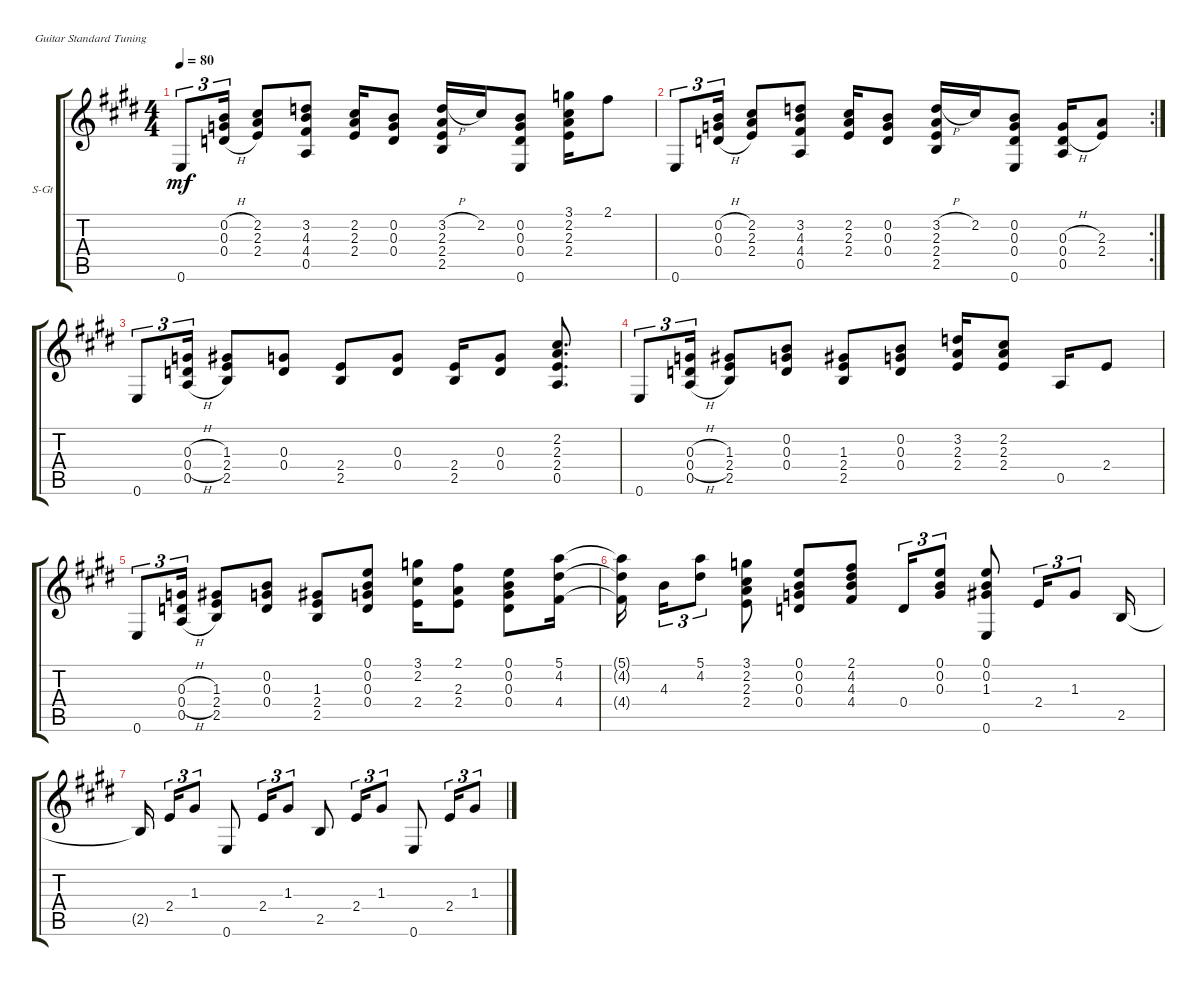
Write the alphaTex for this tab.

\defaultSystemsLayout 4
\bracketExtendMode groupsimilarinstruments
\firstSystemTrackNameOrientation horizontal
\otherSystemsTrackNameOrientation horizontal
\track ("Steel Guitar" "S-Gt") {instrument acousticguitarsteel}
\staff {score tabs}
\tuning (E4 B3 G3 D3 A2 E2)
\ts (4 4)
\tempo 80
\clef g2
\scale
0.534653
\ks e
0.6.8{tu (3 2) dy mf instrument acousticguitarsteel} (0.2{h} 0.3{h} 0.4{h}).16{tu (3 2) beam split} (2.2 2.3 2.4).8{beam merge} (0.5 4.4 4.3 3.2).8{beam split} (2.2 2.3 2.4).16 (0.4 0.3 0.2).8 (3.2{h} 2.3 2.4 2.5).16 2.2.16 (0.2 0.3 0.4 0.6).8 (3.1 2.2 2.3 2.4).16 2.1.8 |
\rc 2
\scale
0.465347 0.6.8{tu (3 2)} (0.2{h} 0.3{h} 0.4{h}).16{tu (3 2) beam split} (2.2 2.3 2.4).8{beam merge} (3.2 4.3 4.4 0.5).8{beam split} (2.2 2.3 2.4).16 (0.2 0.3 0.4).8 (3.2{h} 2.3 2.4 2.5).16 2.2.16 (0.2 0.3 0.4 0.6).8 (0.3{h} 0.4{h} 0.5).16 (2.3 2.4).8 |
\scale
0.819767 0.6.8{tu (3 2)} (0.3{h} 0.4{h} 0.5{h}).16{tu (3 2) beam split} (1.3 2.4 2.5).8{beam merge} (0.3 0.4).8{beam split} (2.4 2.5).8{beam merge} (0.3 0.4).8{beam split} (2.4 2.5).16{beam merge} (0.3 0.4).8{beam split} (2.2 2.3 2.4 0.5).8{d} |
0.6.8{tu (3 2)} (0.3{h} 0.4{h} 0.5{h}).16{tu (3 2) beam split} (1.3 2.4 2.5).8{beam merge} (0.2 0.3 0.4).8{beam split} (1.3 2.4 2.5).8{beam merge} (0.2 0.3 0.4).8{beam split} (3.2 2.3 2.4).16 (2.2 2.3 2.4).8 0.5.16 2.4.8 |
\scale
0.544767 0.6.8{tu (3 2)} (0.3{h} 0.4{h} 0.5{h}).16{tu (3 2) beam split} (1.3 2.4 2.5).8{beam merge} (0.2 0.3 0.4).8{beam split} (1.3 2.4 2.5).8{beam merge} (0.1 0.2 0.3 0.4).8{beam split} (3.1 2.2 2.4).16{beam merge} (2.1 2.3 2.4).8{beam split} (0.1 0.2 0.3 0.4).8 (5.1 4.2 4.4).16 |
(5.1{t} 4.2{t} 4.4{t}).16 4.3.16{tu (3 2)} (5.1 4.2).8{tu (3 2)} (3.1 2.2 2.3 2.4).8 (0.1 0.2 0.3 0.4).8 (2.1 4.2 4.3 4.4).8{beam split} 0.4.16{tu (3 2)} (0.1 0.2 0.3).8{tu (3 2)} (0.2 0.1 1.3 0.6).8 2.4.16{tu (3 2)} 1.3.8{tu (3 2)} 2.5.16 |
2.5{t}.16 2.4.16{tu (3 2)} 1.3.8{tu (3 2)} 0.6.8 2.4.16{tu (3 2)} 1.3.8{tu (3 2)} 2.5.8 2.4.16{tu (3 2)} 1.3.8{tu (3 2)} 0.6.8 2.4.16{tu (3 2)} 1.3.8{tu (3 2)}
